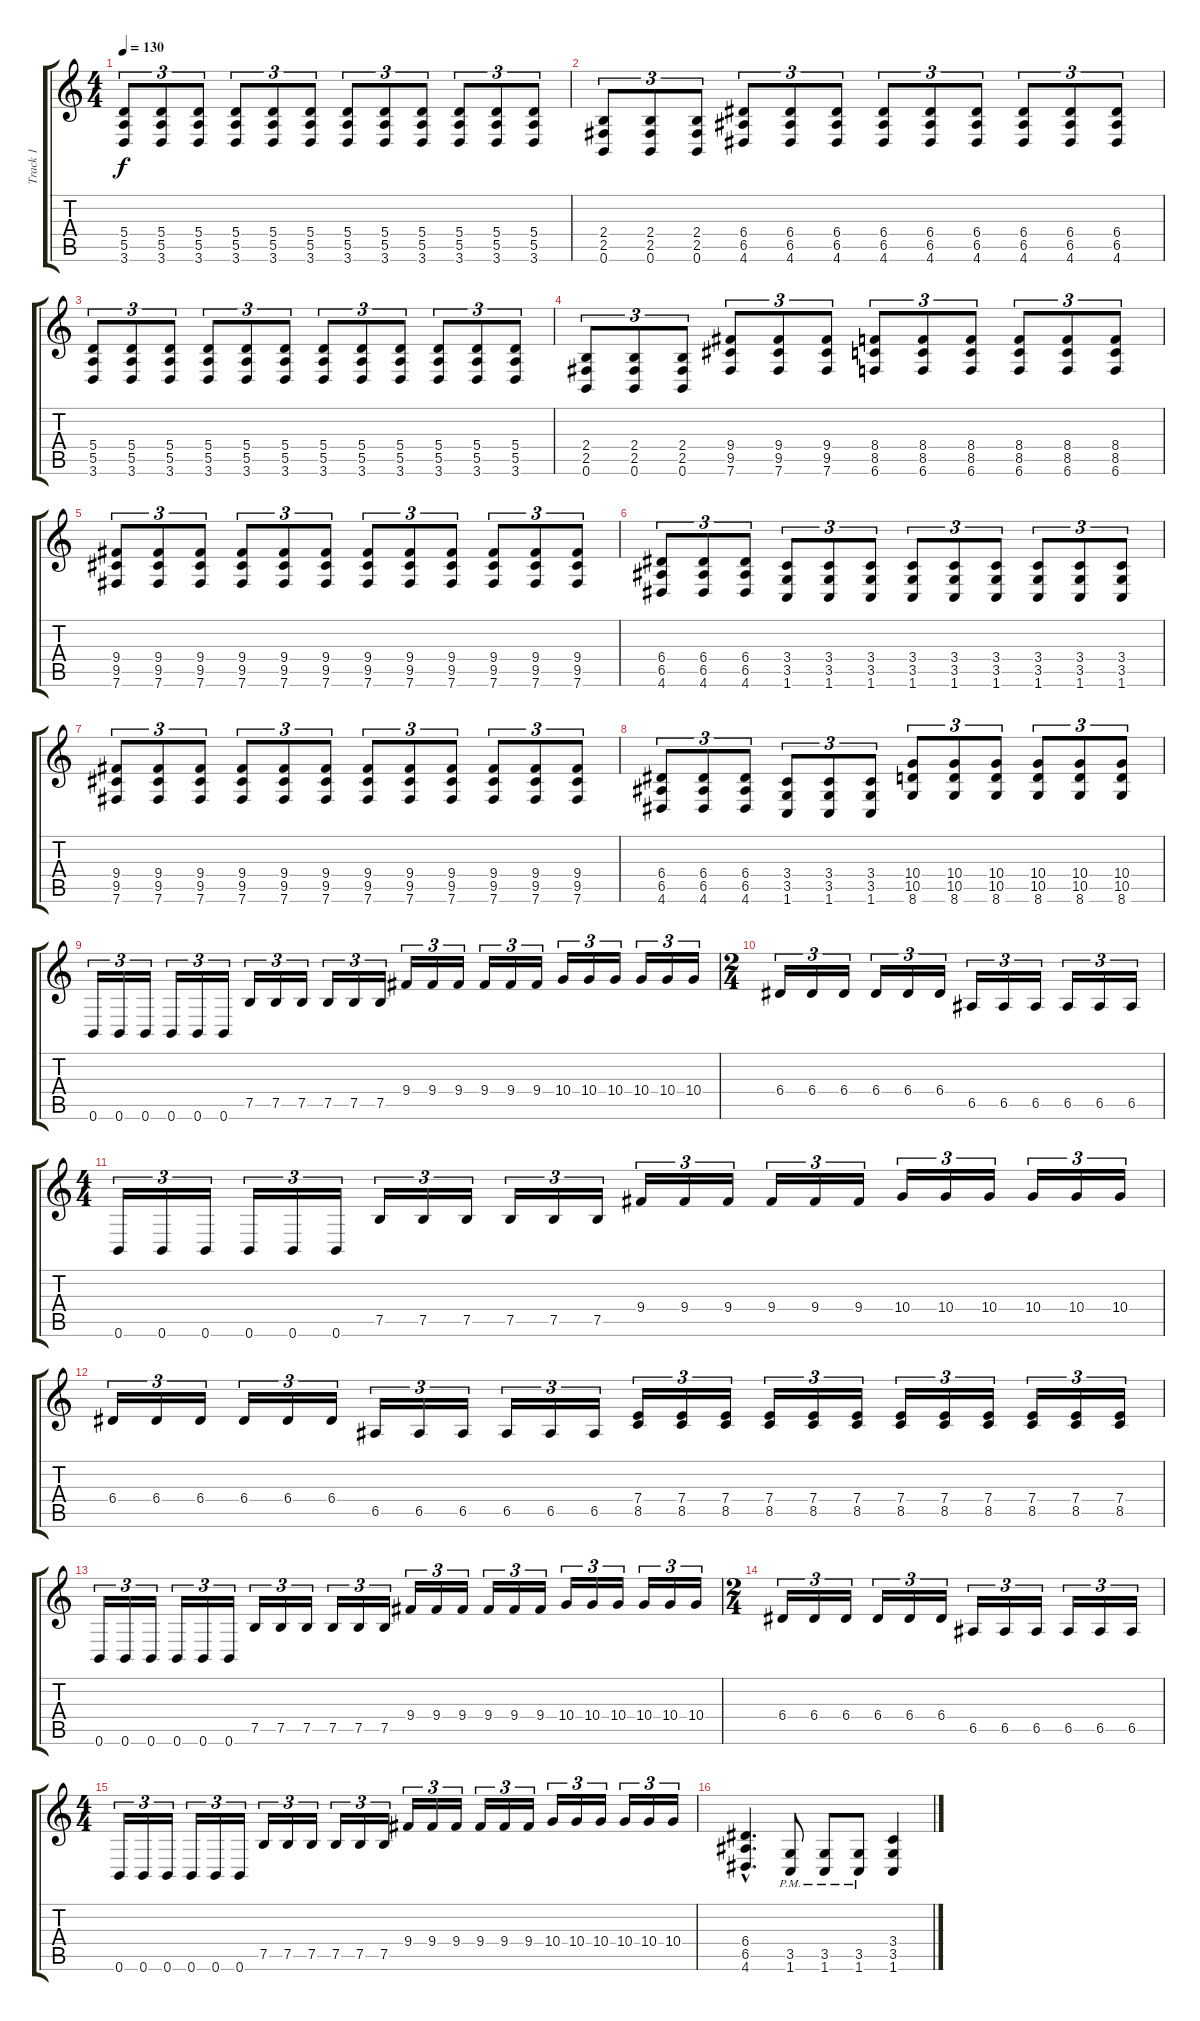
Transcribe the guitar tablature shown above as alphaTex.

\track ("Track 1" "Track 1") {instrument distortionguitar}
\staff {score tabs}
\tuning (B3 Gb3 D3 A2 E2 B1) {hide}
\ts (4 4)
\tempo 130
\clef g2
\ks c
(5.4 5.5 3.6).8{tu (3 2) dy f} (5.4 5.5 3.6).8{tu (3 2)} (5.4 5.5 3.6).8{tu (3 2)} (5.4 5.5 3.6).8{tu (3 2)} (5.4 5.5 3.6).8{tu (3 2)} (5.4 5.5 3.6).8{tu (3 2)} (5.4 5.5 3.6).8{tu (3 2)} (5.4 5.5 3.6).8{tu (3 2)} (5.4 5.5 3.6).8{tu (3 2)} (5.4 5.5 3.6).8{tu (3 2)} (5.4 5.5 3.6).8{tu (3 2)} (5.4 5.5 3.6).8{tu (3 2)} |
(2.4 2.5 0.6).8{tu (3 2)} (2.4 2.5 0.6).8{tu (3 2)} (2.4 2.5 0.6).8{tu (3 2)} (6.4 6.5 4.6).8{tu (3 2)} (6.4 6.5 4.6).8{tu (3 2)} (6.4 6.5 4.6).8{tu (3 2)} (6.4 6.5 4.6).8{tu (3 2)} (6.4 6.5 4.6).8{tu (3 2)} (6.4 6.5 4.6).8{tu (3 2)} (6.4 6.5 4.6).8{tu (3 2)} (6.4 6.5 4.6).8{tu (3 2)} (6.4 6.5 4.6).8{tu (3 2)} |
(5.4 5.5 3.6).8{tu (3 2)} (5.4 5.5 3.6).8{tu (3 2)} (5.4 5.5 3.6).8{tu (3 2)} (5.4 5.5 3.6).8{tu (3 2)} (5.4 5.5 3.6).8{tu (3 2)} (5.4 5.5 3.6).8{tu (3 2)} (5.4 5.5 3.6).8{tu (3 2)} (5.4 5.5 3.6).8{tu (3 2)} (5.4 5.5 3.6).8{tu (3 2)} (5.4 5.5 3.6).8{tu (3 2)} (5.4 5.5 3.6).8{tu (3 2)} (5.4 5.5 3.6).8{tu (3 2)} |
(2.4 2.5 0.6).8{tu (3 2)} (2.4 2.5 0.6).8{tu (3 2)} (2.4 2.5 0.6).8{tu (3 2)} (9.4 9.5 7.6).8{tu (3 2)} (9.4 9.5 7.6).8{tu (3 2)} (9.4 9.5 7.6).8{tu (3 2)} (8.4 8.5 6.6).8{tu (3 2)} (8.4 8.5 6.6).8{tu (3 2)} (8.4 8.5 6.6).8{tu (3 2)} (8.4 8.5 6.6).8{tu (3 2)} (8.4 8.5 6.6).8{tu (3 2)} (8.4 8.5 6.6).8{tu (3 2)} |
(9.4 9.5 7.6).8{tu (3 2)} (9.4 9.5 7.6).8{tu (3 2)} (9.4 9.5 7.6).8{tu (3 2)} (9.4 9.5 7.6).8{tu (3 2)} (9.4 9.5 7.6).8{tu (3 2)} (9.4 9.5 7.6).8{tu (3 2)} (9.4 9.5 7.6).8{tu (3 2)} (9.4 9.5 7.6).8{tu (3 2)} (9.4 9.5 7.6).8{tu (3 2)} (9.4 9.5 7.6).8{tu (3 2)} (9.4 9.5 7.6).8{tu (3 2)} (9.4 9.5 7.6).8{tu (3 2)} |
(6.4 6.5 4.6).8{tu (3 2)} (6.4 6.5 4.6).8{tu (3 2)} (6.4 6.5 4.6).8{tu (3 2)} (3.4 3.5 1.6).8{tu (3 2)} (3.4 3.5 1.6).8{tu (3 2)} (3.4 3.5 1.6).8{tu (3 2)} (3.4 3.5 1.6).8{tu (3 2)} (3.4 3.5 1.6).8{tu (3 2)} (3.4 3.5 1.6).8{tu (3 2)} (3.4 3.5 1.6).8{tu (3 2)} (3.4 3.5 1.6).8{tu (3 2)} (3.4 3.5 1.6).8{tu (3 2)} |
(9.4 9.5 7.6).8{tu (3 2)} (9.4 9.5 7.6).8{tu (3 2)} (9.4 9.5 7.6).8{tu (3 2)} (9.4 9.5 7.6).8{tu (3 2)} (9.4 9.5 7.6).8{tu (3 2)} (9.4 9.5 7.6).8{tu (3 2)} (9.4 9.5 7.6).8{tu (3 2)} (9.4 9.5 7.6).8{tu (3 2)} (9.4 9.5 7.6).8{tu (3 2)} (9.4 9.5 7.6).8{tu (3 2)} (9.4 9.5 7.6).8{tu (3 2)} (9.4 9.5 7.6).8{tu (3 2)} |
(6.4 6.5 4.6).8{tu (3 2)} (6.4 6.5 4.6).8{tu (3 2)} (6.4 6.5 4.6).8{tu (3 2)} (3.4 3.5 1.6).8{tu (3 2)} (3.4 3.5 1.6).8{tu (3 2)} (3.4 3.5 1.6).8{tu (3 2)} (10.4 10.5 8.6).8{tu (3 2)} (10.4 10.5 8.6).8{tu (3 2)} (10.4 10.5 8.6).8{tu (3 2)} (10.4 10.5 8.6).8{tu (3 2)} (10.4 10.5 8.6).8{tu (3 2)} (10.4 10.5 8.6).8{tu (3 2)} |
0.6.16{tu (3 2)} 0.6.16{tu (3 2)} 0.6.16{tu (3 2)} 0.6.16{tu (3 2)} 0.6.16{tu (3 2)} 0.6.16{tu (3 2)} 7.5.16{tu (3 2)} 7.5.16{tu (3 2)} 7.5.16{tu (3 2)} 7.5.16{tu (3 2)} 7.5.16{tu (3 2)} 7.5.16{tu (3 2)} 9.4.16{tu (3 2)} 9.4.16{tu (3 2)} 9.4.16{tu (3 2)} 9.4.16{tu (3 2)} 9.4.16{tu (3 2)} 9.4.16{tu (3 2)} 10.4.16{tu (3 2)} 10.4.16{tu (3 2)} 10.4.16{tu (3 2)} 10.4.16{tu (3 2)} 10.4.16{tu (3 2)} 10.4.16{tu (3 2)} |
\ts (2 4)
6.4.16{tu (3 2)} 6.4.16{tu (3 2)} 6.4.16{tu (3 2)} 6.4.16{tu (3 2)} 6.4.16{tu (3 2)} 6.4.16{tu (3 2)} 6.5.16{tu (3 2)} 6.5.16{tu (3 2)} 6.5.16{tu (3 2)} 6.5.16{tu (3 2)} 6.5.16{tu (3 2)} 6.5.16{tu (3 2)} |
\ts (4 4)
0.6.16{tu (3 2)} 0.6.16{tu (3 2)} 0.6.16{tu (3 2)} 0.6.16{tu (3 2)} 0.6.16{tu (3 2)} 0.6.16{tu (3 2)} 7.5.16{tu (3 2)} 7.5.16{tu (3 2)} 7.5.16{tu (3 2)} 7.5.16{tu (3 2)} 7.5.16{tu (3 2)} 7.5.16{tu (3 2)} 9.4.16{tu (3 2)} 9.4.16{tu (3 2)} 9.4.16{tu (3 2)} 9.4.16{tu (3 2)} 9.4.16{tu (3 2)} 9.4.16{tu (3 2)} 10.4.16{tu (3 2)} 10.4.16{tu (3 2)} 10.4.16{tu (3 2)} 10.4.16{tu (3 2)} 10.4.16{tu (3 2)} 10.4.16{tu (3 2)} |
6.4.16{tu (3 2)} 6.4.16{tu (3 2)} 6.4.16{tu (3 2)} 6.4.16{tu (3 2)} 6.4.16{tu (3 2)} 6.4.16{tu (3 2)} 6.5.16{tu (3 2)} 6.5.16{tu (3 2)} 6.5.16{tu (3 2)} 6.5.16{tu (3 2)} 6.5.16{tu (3 2)} 6.5.16{tu (3 2)} (7.4 8.5).16{tu (3 2)} (7.4 8.5).16{tu (3 2)} (7.4 8.5).16{tu (3 2)} (7.4 8.5).16{tu (3 2)} (7.4 8.5).16{tu (3 2)} (7.4 8.5).16{tu (3 2)} (7.4 8.5).16{tu (3 2)} (7.4 8.5).16{tu (3 2)} (7.4 8.5).16{tu (3 2)} (7.4 8.5).16{tu (3 2)} (7.4 8.5).16{tu (3 2)} (7.4 8.5).16{tu (3 2)} |
0.6.16{tu (3 2)} 0.6.16{tu (3 2)} 0.6.16{tu (3 2)} 0.6.16{tu (3 2)} 0.6.16{tu (3 2)} 0.6.16{tu (3 2)} 7.5.16{tu (3 2)} 7.5.16{tu (3 2)} 7.5.16{tu (3 2)} 7.5.16{tu (3 2)} 7.5.16{tu (3 2)} 7.5.16{tu (3 2)} 9.4.16{tu (3 2)} 9.4.16{tu (3 2)} 9.4.16{tu (3 2)} 9.4.16{tu (3 2)} 9.4.16{tu (3 2)} 9.4.16{tu (3 2)} 10.4.16{tu (3 2)} 10.4.16{tu (3 2)} 10.4.16{tu (3 2)} 10.4.16{tu (3 2)} 10.4.16{tu (3 2)} 10.4.16{tu (3 2)} |
\ts (2 4)
6.4.16{tu (3 2)} 6.4.16{tu (3 2)} 6.4.16{tu (3 2)} 6.4.16{tu (3 2)} 6.4.16{tu (3 2)} 6.4.16{tu (3 2)} 6.5.16{tu (3 2)} 6.5.16{tu (3 2)} 6.5.16{tu (3 2)} 6.5.16{tu (3 2)} 6.5.16{tu (3 2)} 6.5.16{tu (3 2)} |
\ts (4 4)
0.6.16{tu (3 2)} 0.6.16{tu (3 2)} 0.6.16{tu (3 2)} 0.6.16{tu (3 2)} 0.6.16{tu (3 2)} 0.6.16{tu (3 2)} 7.5.16{tu (3 2)} 7.5.16{tu (3 2)} 7.5.16{tu (3 2)} 7.5.16{tu (3 2)} 7.5.16{tu (3 2)} 7.5.16{tu (3 2)} 9.4.16{tu (3 2)} 9.4.16{tu (3 2)} 9.4.16{tu (3 2)} 9.4.16{tu (3 2)} 9.4.16{tu (3 2)} 9.4.16{tu (3 2)} 10.4.16{tu (3 2)} 10.4.16{tu (3 2)} 10.4.16{tu (3 2)} 10.4.16{tu (3 2)} 10.4.16{tu (3 2)} 10.4.16{tu (3 2)} |
(6.4{hac} 6.5{hac} 4.6{hac}).4{d} (3.5{pm} 1.6{pm}).8 (3.5{pm} 1.6{pm}).8 (3.5{pm} 1.6{pm}).8 (3.4 3.5 1.6).4
